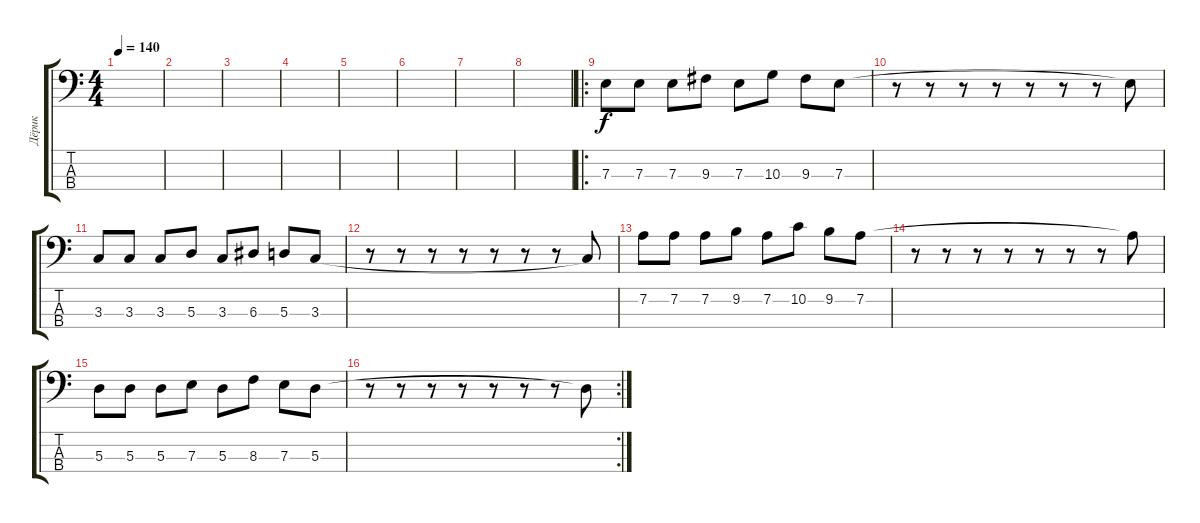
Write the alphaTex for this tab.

\track ("Дёрик" "Дёрик") {instrument electricbassfinger}
\staff {score tabs}
\tuning (G2 D2 A1 E1) {hide}
\ts (4 4)
\tempo 140
\clef f4
\ks c
|
|
|
|
|
|
|
|
\ro
7.3.8 7.3.8 7.3.8 9.3.8 7.3.8 10.3.8 9.3.8 7.3.8 |
r.8 r.8 r.8 r.8 r.8 r.8 r.8 7.3{t}.8 |
3.3.8 3.3.8 3.3.8 5.3.8 3.3.8 6.3.8 5.3.8 3.3.8 |
r.8 r.8 r.8 r.8 r.8 r.8 r.8 3.3{t}.8 |
7.2.8 7.2.8 7.2.8 9.2.8 7.2.8 10.2.8 9.2.8 7.2.8 |
r.8 r.8 r.8 r.8 r.8 r.8 r.8 7.2{t}.8 |
5.3.8 5.3.8 5.3.8 7.3.8 5.3.8 8.3.8 7.3.8 5.3.8 |
\rc 2
r.8 r.8 r.8 r.8 r.8 r.8 r.8 5.3{t}.8
